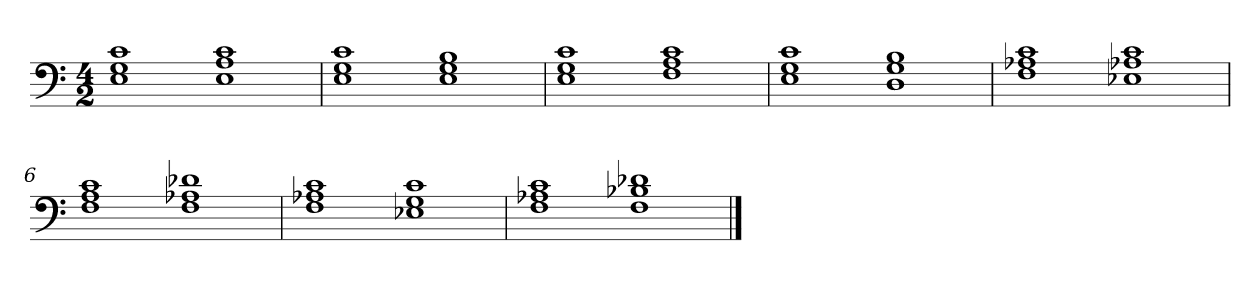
**kern
*part1
*staff1
*clefF4
*k[]
*M4/2
=1
1E 1G 1c
1E 1A 1c
=2
1E 1G 1c
1E 1G 1B
=3
1E 1G 1c
1F 1A 1c
=4
1E 1G 1c
1D 1G 1B
=5
1F 1A-X 1c
1E-X 1A-X 1c
=6
1F 1A 1c
1F 1A-X 1d-X
=7
1F 1A-X 1c
1E-X 1G 1c
=8
1F 1A-X 1c
1F 1B-X 1d-X
==
*-
